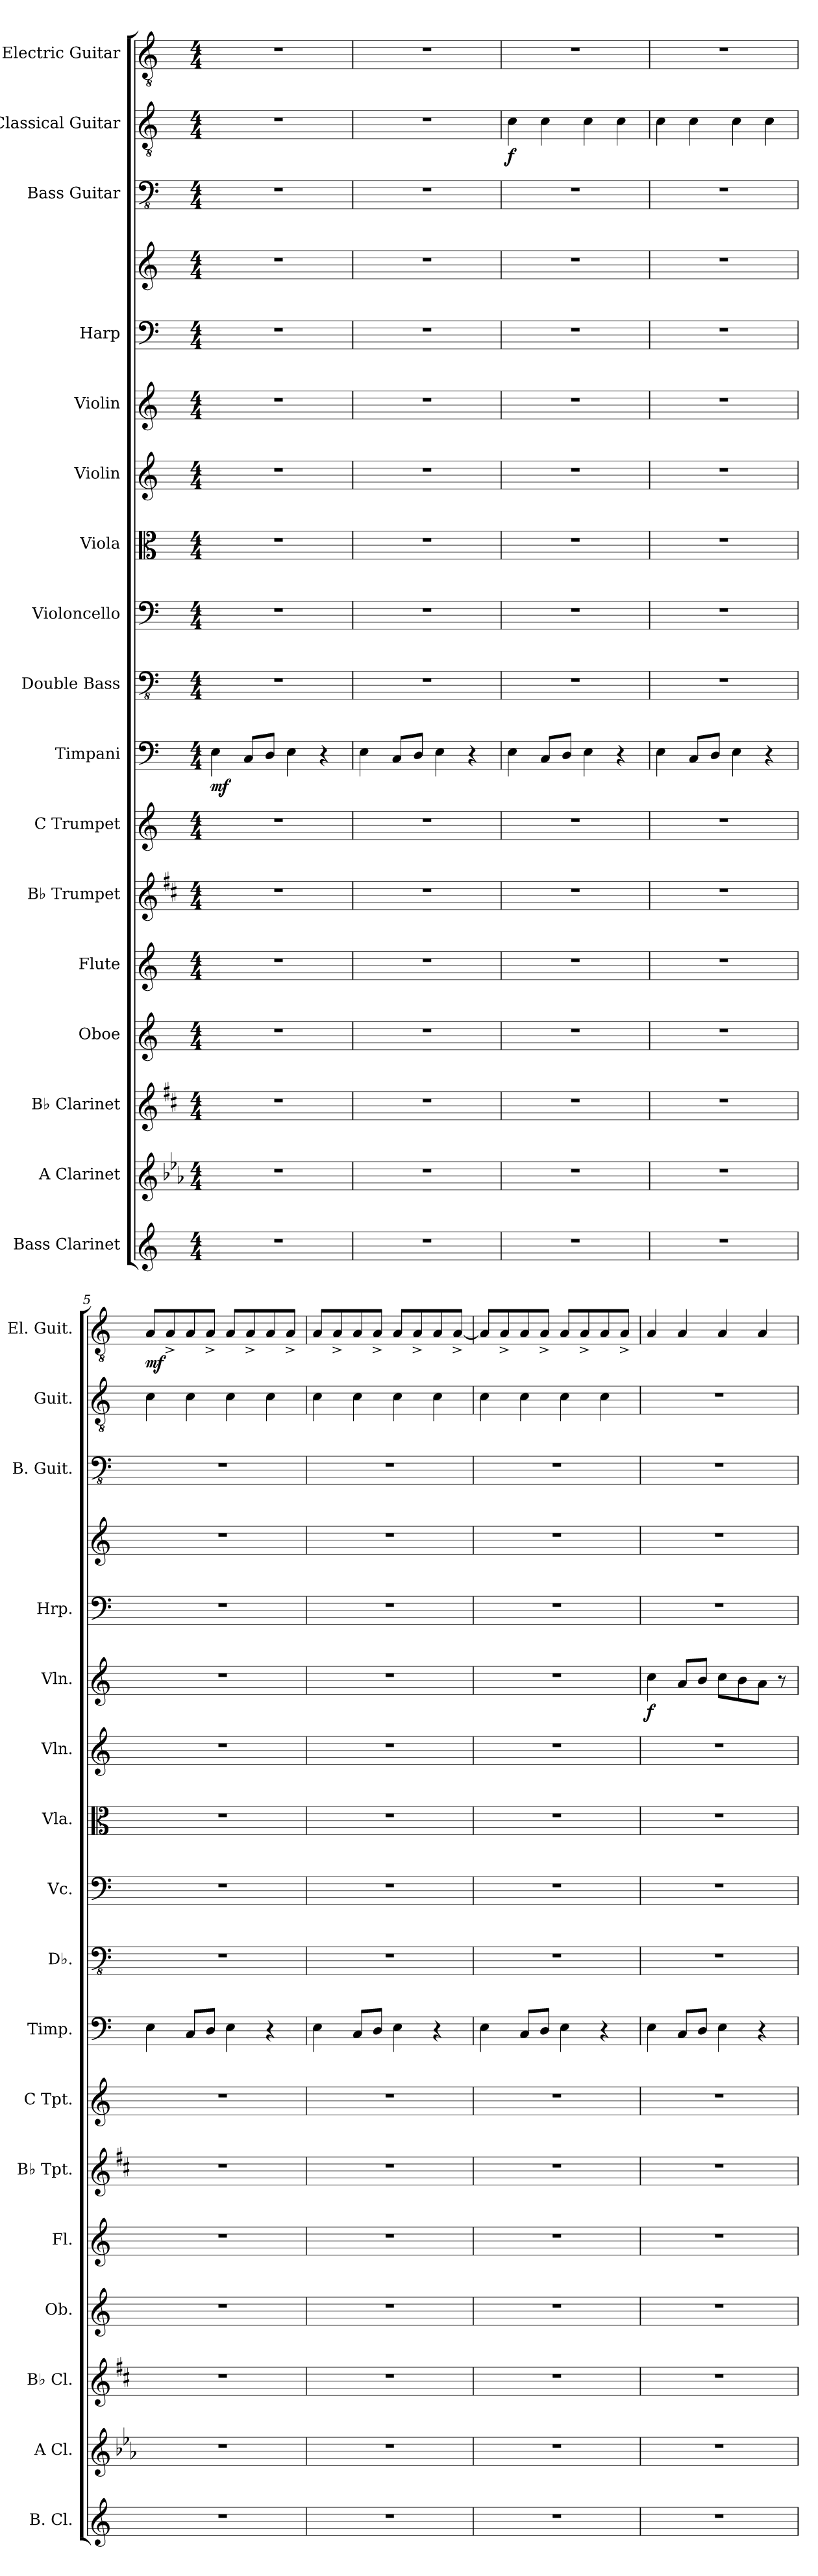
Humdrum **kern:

**kern	**kern	**kern	**kern	**kern	**kern	**kern	**kern	**dynam	**kern	**kern	**kern	**kern	**kern	**dynam	**kern	**kern	**kern	**kern	**dynam	**kern	**dynam
*part17	*part16	*part15	*part14	*part13	*part12	*part11	*part10	*part10	*part9	*part8	*part7	*part6	*part5	*part5	*part4	*part4	*part3	*part2	*part2	*part1	*part1
*staff18	*staff17	*staff16	*staff15	*staff14	*staff13	*staff12	*staff11	*staff11	*staff10	*staff9	*staff8	*staff7	*staff6	*staff6	*staff5	*staff4	*staff3	*staff2	*staff2	*staff1	*staff1
*I"Bass Clarinet	*I"A Clarinet	*I"B♭ Clarinet	*I"Oboe	*I"Flute	*I"B♭ Trumpet	*I"C Trumpet	*I"Timpani	*	*I"Double Bass	*I"Violoncello	*I"Viola	*I"Violin	*I"Violin	*	*I"Harp	*	*I"Bass Guitar	*I"Classical Guitar	*	*I"Electric Guitar	*
*I'B. Cl.	*I'A Cl.	*I'B♭ Cl.	*I'Ob.	*I'Fl.	*I'B♭ Tpt.	*I'C Tpt.	*I'Timp.	*	*I'Db.	*I'Vc.	*I'Vla.	*I'Vln.	*I'Vln.	*	*I'Hrp.	*	*I'B. Guit.	*I'Guit.	*	*I'El. Guit.	*
*clefG2	*clefG2	*clefG2	*clefG2	*clefG2	*clefG2	*clefG2	*clefF4	*	*clefFv4	*clefF4	*clefC3	*clefG2	*clefG2	*	*clefF4	*clefG2	*clefFv4	*clefGv2	*	*clefGv2	*
*ITrd8c14	*ITrd2c3	*ITrd1c2	*	*	*ITrd1c2	*	*	*	*ITrd7c12	*	*	*	*	*	*	*	*	*	*	*	*
*k[]	*k[]	*k[]	*k[]	*k[]	*k[]	*k[]	*k[]	*	*k[]	*k[]	*k[]	*k[]	*k[]	*	*k[]	*k[]	*k[]	*k[]	*	*k[]	*
*M4/4	*M4/4	*M4/4	*M4/4	*M4/4	*M4/4	*M4/4	*M4/4	*	*M4/4	*M4/4	*M4/4	*M4/4	*M4/4	*	*M4/4	*M4/4	*M4/4	*M4/4	*	*M4/4	*
*MM120	*MM120	*MM120	*MM120	*MM120	*MM120	*MM120	*MM120	*	*MM120	*MM120	*MM120	*MM120	*MM120	*	*MM120	*MM120	*MM120	*MM120	*	*MM120	*
=1	=1	=1	=1	=1	=1	=1	=1	=1	=1	=1	=1	=1	=1	=1	=1	=1	=1	=1	=1	=1	=1
!	!	!	!	!	!	!	!	!LO:DY:b	!	!	!	!	!	!	!	!	!	!	!	!	!
1r	1r	1r	1r	1r	1r	1r	4E\	mf	1r	1r	1r	1r	1r	.	1r	1r	1r	1r	.	1r	.
.	.	.	.	.	.	.	8C/L	.	.	.	.	.	.	.	.	.	.	.	.	.	.
.	.	.	.	.	.	.	8D/J	.	.	.	.	.	.	.	.	.	.	.	.	.	.
.	.	.	.	.	.	.	4E\	.	.	.	.	.	.	.	.	.	.	.	.	.	.
.	.	.	.	.	.	.	4r	.	.	.	.	.	.	.	.	.	.	.	.	.	.
=2	=2	=2	=2	=2	=2	=2	=2	=2	=2	=2	=2	=2	=2	=2	=2	=2	=2	=2	=2	=2	=2
1r	1r	1r	1r	1r	1r	1r	4E\	.	1r	1r	1r	1r	1r	.	1r	1r	1r	1r	.	1r	.
.	.	.	.	.	.	.	8C/L	.	.	.	.	.	.	.	.	.	.	.	.	.	.
.	.	.	.	.	.	.	8D/J	.	.	.	.	.	.	.	.	.	.	.	.	.	.
.	.	.	.	.	.	.	4E\	.	.	.	.	.	.	.	.	.	.	.	.	.	.
.	.	.	.	.	.	.	4r	.	.	.	.	.	.	.	.	.	.	.	.	.	.
=3	=3	=3	=3	=3	=3	=3	=3	=3	=3	=3	=3	=3	=3	=3	=3	=3	=3	=3	=3	=3	=3
!	!	!	!	!	!	!	!	!	!	!	!	!	!	!	!	!	!	!	!LO:DY:b	!	!
1r	1r	1r	1r	1r	1r	1r	4E\	.	1r	1r	1r	1r	1r	.	1r	1r	1r	4c\	f	1r	.
.	.	.	.	.	.	.	8C/L	.	.	.	.	.	.	.	.	.	.	4c\	.	.	.
.	.	.	.	.	.	.	8D/J	.	.	.	.	.	.	.	.	.	.	.	.	.	.
.	.	.	.	.	.	.	4E\	.	.	.	.	.	.	.	.	.	.	4c\	.	.	.
.	.	.	.	.	.	.	4r	.	.	.	.	.	.	.	.	.	.	4c\	.	.	.
=4	=4	=4	=4	=4	=4	=4	=4	=4	=4	=4	=4	=4	=4	=4	=4	=4	=4	=4	=4	=4	=4
1r	1r	1r	1r	1r	1r	1r	4E\	.	1r	1r	1r	1r	1r	.	1r	1r	1r	4c\	.	1r	.
.	.	.	.	.	.	.	8C/L	.	.	.	.	.	.	.	.	.	.	4c\	.	.	.
.	.	.	.	.	.	.	8D/J	.	.	.	.	.	.	.	.	.	.	.	.	.	.
.	.	.	.	.	.	.	4E\	.	.	.	.	.	.	.	.	.	.	4c\	.	.	.
.	.	.	.	.	.	.	4r	.	.	.	.	.	.	.	.	.	.	4c\	.	.	.
=5	=5	=5	=5	=5	=5	=5	=5	=5	=5	=5	=5	=5	=5	=5	=5	=5	=5	=5	=5	=5	=5
!	!	!	!	!	!	!	!	!	!	!	!	!	!	!	!	!	!	!	!	!	!LO:DY:b
1r	1r	1r	1r	1r	1r	1r	4E\	.	1r	1r	1r	1r	1r	.	1r	1r	1r	4c\	.	8A/L	mf
.	.	.	.	.	.	.	.	.	.	.	.	.	.	.	.	.	.	.	.	8A^/	.
.	.	.	.	.	.	.	8C/L	.	.	.	.	.	.	.	.	.	.	4c\	.	8A/	.
.	.	.	.	.	.	.	8D/J	.	.	.	.	.	.	.	.	.	.	.	.	8A^/J	.
.	.	.	.	.	.	.	4E\	.	.	.	.	.	.	.	.	.	.	4c\	.	8A/L	.
.	.	.	.	.	.	.	.	.	.	.	.	.	.	.	.	.	.	.	.	8A^/	.
.	.	.	.	.	.	.	4r	.	.	.	.	.	.	.	.	.	.	4c\	.	8A/	.
.	.	.	.	.	.	.	.	.	.	.	.	.	.	.	.	.	.	.	.	8A^/J	.
=6	=6	=6	=6	=6	=6	=6	=6	=6	=6	=6	=6	=6	=6	=6	=6	=6	=6	=6	=6	=6	=6
1r	1r	1r	1r	1r	1r	1r	4E\	.	1r	1r	1r	1r	1r	.	1r	1r	1r	4c\	.	8A/L	.
.	.	.	.	.	.	.	.	.	.	.	.	.	.	.	.	.	.	.	.	8A^/	.
.	.	.	.	.	.	.	8C/L	.	.	.	.	.	.	.	.	.	.	4c\	.	8A/	.
.	.	.	.	.	.	.	8D/J	.	.	.	.	.	.	.	.	.	.	.	.	8A^/J	.
.	.	.	.	.	.	.	4E\	.	.	.	.	.	.	.	.	.	.	4c\	.	8A/L	.
.	.	.	.	.	.	.	.	.	.	.	.	.	.	.	.	.	.	.	.	8A^/	.
.	.	.	.	.	.	.	4r	.	.	.	.	.	.	.	.	.	.	4c\	.	8A/	.
.	.	.	.	.	.	.	.	.	.	.	.	.	.	.	.	.	.	.	.	[8A^/J	.
=7	=7	=7	=7	=7	=7	=7	=7	=7	=7	=7	=7	=7	=7	=7	=7	=7	=7	=7	=7	=7	=7
1r	1r	1r	1r	1r	1r	1r	4E\	.	1r	1r	1r	1r	1r	.	1r	1r	1r	4c\	.	8A/L]	.
.	.	.	.	.	.	.	.	.	.	.	.	.	.	.	.	.	.	.	.	8A^/	.
.	.	.	.	.	.	.	8C/L	.	.	.	.	.	.	.	.	.	.	4c\	.	8A/	.
.	.	.	.	.	.	.	8D/J	.	.	.	.	.	.	.	.	.	.	.	.	8A^/J	.
.	.	.	.	.	.	.	4E\	.	.	.	.	.	.	.	.	.	.	4c\	.	8A/L	.
.	.	.	.	.	.	.	.	.	.	.	.	.	.	.	.	.	.	.	.	8A^/	.
.	.	.	.	.	.	.	4r	.	.	.	.	.	.	.	.	.	.	4c\	.	8A/	.
.	.	.	.	.	.	.	.	.	.	.	.	.	.	.	.	.	.	.	.	8A^/J	.
=8	=8	=8	=8	=8	=8	=8	=8	=8	=8	=8	=8	=8	=8	=8	=8	=8	=8	=8	=8	=8	=8
!	!	!	!	!	!	!	!	!	!	!	!	!	!	!LO:DY:b	!	!	!	!	!	!	!
1r	1r	1r	1r	1r	1r	1r	4E\	.	1r	1r	1r	1r	4cc\	f	1r	1r	1r	1r	.	4A/	.
.	.	.	.	.	.	.	8C/L	.	.	.	.	.	8a/L	.	.	.	.	.	.	4A/	.
.	.	.	.	.	.	.	8D/J	.	.	.	.	.	8b/J	.	.	.	.	.	.	.	.
.	.	.	.	.	.	.	4E\	.	.	.	.	.	8cc\L	.	.	.	.	.	.	4A/	.
.	.	.	.	.	.	.	.	.	.	.	.	.	8b\	.	.	.	.	.	.	.	.
.	.	.	.	.	.	.	4r	.	.	.	.	.	8a\J	.	.	.	.	.	.	4A/	.
.	.	.	.	.	.	.	.	.	.	.	.	.	8r	.	.	.	.	.	.	.	.
=	=	=	=	=	=	=	=	=	=	=	=	=	=	=	=	=	=	=	=	=	=
*-	*-	*-	*-	*-	*-	*-	*-	*-	*-	*-	*-	*-	*-	*-	*-	*-	*-	*-	*-	*-	*-
